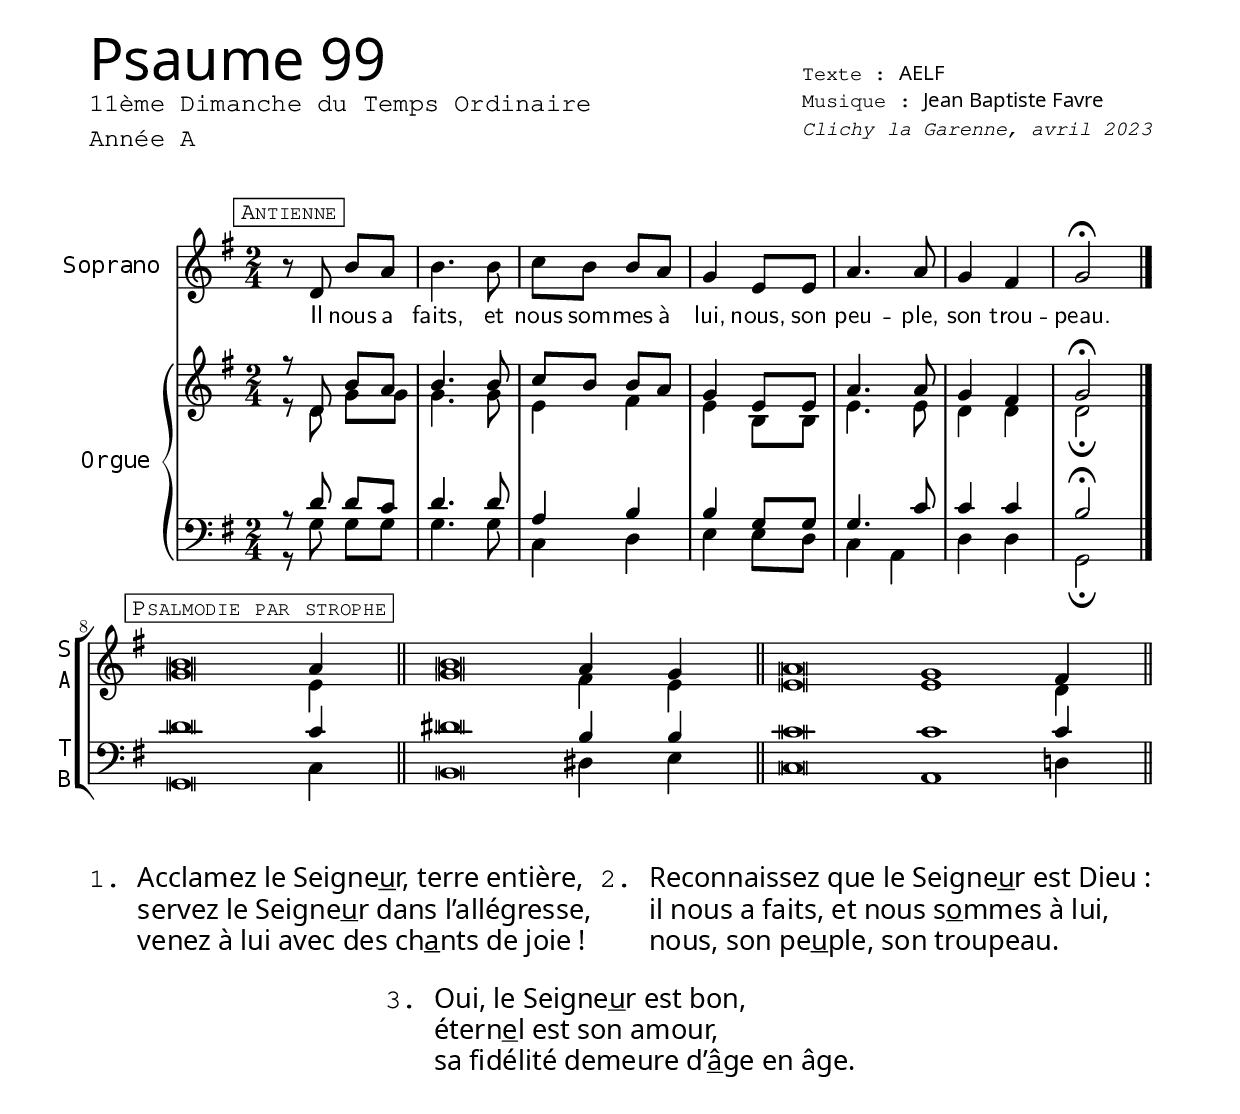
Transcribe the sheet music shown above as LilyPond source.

\version "2.24.1"
\language "english"
\include "../libs/commonFunctions.ily"

tempoVerseRallentando = {
  \set Score.tempoHideNote = ##t
  \tempo 4=60
}
tempoVerseAcelerando = {
  \set Score.tempoHideNote = ##t
  \tempo 2=120
}

scoreHeader = \header {
  title = "Psaume 99"
  subtitle = \markup { \column { "11ème Dimanche du Temps Ordinaire" "Année A" }}
  composer = "Jean Baptiste Favre"
  poet = "AELF"
  date = "Clichy la Garenne, avril 2023"
}

global = {
  \key g \major
  \time 2/4
}

%%%%%%%%%%%%%%%%%%%%%%%%%%%%%%
%%%%%%%%%% Antiphon %%%%%%%%%%
%%%%%%%%%%%%%%%%%%%%%%%%%%%%%%

antiphonRythm = {
 s2*7 \bar "|." \break
}
antiphonMusicSoprano = \relative c' {
  \markCustom "Antienne"
  r8 d8 b' a b4. b8 c b b a g4 e8 e a4. a8 g4 fs g2
  }

antiphonMusicAlto = \relative c' {
  r8 d8 g g g4. g8 e4 fs e b8 b e4. e8 d4 d d2
  }

antiphonMusicTenor =  \relative c' {
  r8 d8 d c d4. d8 a4 b b g8 g g4. c8 c4 c b2
  }

antiphonMusicBass =  \relative c' {
  r8 g8 g g g4. g8 c,4 d e e8 d c4 a d d g,2
  }

antiphonLyrics = \lyricmode {
  Il nous a faits, et nous som -- mes à lui,
  nous, son peu -- ple, son trou -- peau.
  }

antiphonLyricsSoprano = \antiphonLyrics
antiphonLyricsAlto = \antiphonLyrics
antiphonLyricsTenor = \antiphonLyrics
antiphonLyricsBass = \antiphonLyrics

%%%%%%%%%%%%%%%%%%%%%%%%%%%%%%%%%%%%%%%%%%%%%%
%%%%%%%%%%          Verses          %%%%%%%%%%
%%%%%%%%%%%%%%%%%%%%%%%%%%%%%%%%%%%%%%%%%%%%%%
verseStropheRythm = {
  \accidentalStyle forget
  \once \override Score.RehearsalMark.break-align-symbols = #'(clef)
  \markCustom "Psalmodie par strophe" \cadenzaOn
  \tempoVerseAcelerando s\breve \tempoVerseRallentando s4 \bar "||"
  \tempoVerseAcelerando s\breve s4 \tempoVerseRallentando s4 \bar "||"
  \tempoVerseAcelerando s\breve s1 \tempoVerseRallentando s4 \bar "||"
}
verseStropheMusicSoprano = \relative c'' {
  b\breve a4
  b\breve a4 g4
  a\breve g1 fs4
  }

verseStropheMusicAlto = \relative c'' {
  g\breve e4
  g\breve fs4 e4
  e\breve e1 d4
  }

verseStropheMusicTenor = \relative c' {
  d\breve c4
  ds\breve b4 b4
  c\breve c1 c4
  }

verseStropheMusicBass = \relative c {
  g\breve c4
  b\breve ds4 e4
  c\breve a1 d4
  }

verseLyrics = \markuplist {
  \override #'(font-family . sans)
  \override #'(font-size . 1.5)
  \column {
    \fill-line {
      \column{
        \concat { \typewriter "1. " "Acclamez le Seigne" \underline u "r, terre entière,"}
        \concat { \typewriter "   " "servez le Seigne" \underline u "r dans l’allégresse,"}
        \concat { \typewriter "   " "venez à lui avec des ch" \underline a "nts de joie&nbsp;!"}
      }
      \column {
        \concat { \typewriter "2. " "Reconnaissez que le Seigne" \underline u "r est Dieu&nbsp;:"}
        \concat { \typewriter "   " "il nous a faits, et nous s" \underline o "mmes à lui,"}
        \concat { \typewriter "   " "nous, son pe" \underline u "ple, son troupeau."}
      }
    }
    \vspace #1
    \fill-line {
      \left-column {
        \concat { \typewriter "3. " "Oui, le Seigne" \underline u "r est bon,"}
        \concat { \typewriter "   " "étern" \underline e "l est son amour,"}
        \concat { \typewriter "   " "sa fidélité demeure d’" \underline â "ge en âge."}
      }
    }
  }
}
%%%%%%%%%%%%%%%%%%%%%%%%%%%%%%%%%%%%%%%%%%%%%%%%%%%%%%%%%%%%%%%%%%%%%
%%%%%%%%%%%%%%%%%%%          Draw score          %%%%%%%%%%%%%%%%%%%%
%%%%%%%%%%%%%%%%%%%%%%%%%%%%%%%%%%%%%%%%%%%%%%%%%%%%%%%%%%%%%%%%%%%%%
% Load Piano settings & layout
partition = {
  <<
    % Antienne à 4 voix mixtes
    %\include "../libs/layouts/commonAntiphonFourVoices.ily"
    \new ChoirStaff = "Antophon4Voices" <<
      \new Staff = "AntiphonSopranoStaff" <<
        \once \override Staff.VerticalAxisGroup.remove-first = ##t
        \set Staff.instrumentName = "Soprano"
        \clef "treble"
        \new Dynamics \antiphonRythm
        \new Voice = "antiphonSoprano" { \global \antiphonMusicSoprano \fermata }
        \new Lyrics \lyricsto "antiphonSoprano" { \antiphonLyricsSoprano }
      >>
    >>
    \new PianoStaff
    <<
      \set PianoStaff.instrumentName = #"Orgue"
      \new Staff <<
        \set Staff.printPartCombineTexts = ##f
        \once \override Staff.VerticalAxisGroup.remove-first = ##t
        \clef treble
        \new Voice = "soprani" {\global \voiceOne \antiphonMusicSoprano \fermata }
        \new Voice = "alti" {\global \voiceTwo \antiphonMusicAlto \fermata }
      >>
      \new Staff <<
        \set Staff.printPartCombineTexts = ##f
        \once \override Staff.VerticalAxisGroup.remove-first = ##t
        \clef bass
        \new Voice = "tenors" {\global \voiceThree \antiphonMusicTenor \fermata }
        \new Voice = "bass" {\global \voiceFour \antiphonMusicBass \fermata }
      >>
    >>
    \new ChoirStaff = "versePsalmody"
    <<
      \new Staff = "verseSopranoAlto" <<
        \set Staff.shortInstrumentName = \markup { \right-column { "S" "A" } }
        \once \override Staff.VerticalAxisGroup.remove-first = ##t
        \global
        \clef treble
        \new Dynamics { \silence \antiphonMusicSoprano \verseStropheRythm }
        \new Voice = "verseSoprano" << \voiceOne {\silence \antiphonMusicSoprano \cadenzaOn \verseStropheMusicSoprano } >>
        \new Voice = "verseAlto" << \voiceTwo {\silence \antiphonMusicSoprano \cadenzaOn \verseStropheMusicAlto } >>
      >>
      \new Staff = "verseTenorBass" <<
        \set Staff.shortInstrumentName = \markup { \right-column { "T" "B" } }
        \once \override Staff.VerticalAxisGroup.remove-first = ##t
        \global
        \clef bass
        \new Dynamics {\silence \antiphonMusicSoprano \verseStropheRythm}
        \new Voice = "verseTenor" << \voiceOne {\silence \antiphonMusicSoprano \cadenzaOn \verseStropheMusicTenor } >>
        \new Voice = "verseBass" << \voiceTwo {\silence \antiphonMusicSoprano \cadenzaOn \verseStropheMusicBass } >>
      >>
    >>
  >>
}
%%%%%%%%%%%%% PARTITION VISUELLE %%%%%%%%%%%%%
% PDF output
\paper {
  top-margin = 1.5\cm
  bottom-margin = 1.5\cm
  left-margin = 1.5\cm
  right-margin = 1.5\cm
  markup-system-spacing = #'((basic-distance . 10)
     (minimum-distance . 10)
     (padding . 5)
     (stretchability . 5))
  #(define fonts
    (set-global-fonts
     #:music "emmentaler"
     #:brace "emmentaler"
     #:roman "Latin Modern Roman"
     #:sans "Cantarell"
  ))
  #(include-special-characters)
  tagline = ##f
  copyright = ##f
  scoreTitleMarkup = \markup \columns {
    \fill-line {
      \column {
        \line {
          \left-column {
            \fontsize #8 \sans \fromproperty #'header:title
            \fontsize #1 \typewriter \fromproperty #'header:subtitle
          }
        }
      }
      \column {
        \line {
          \fontsize #-1
          \left-column {
            \line { \concat { \typewriter "Texte&nbsp;: " \sans \fromproperty #'header:poet \bold " " } }
            \line { \concat { \typewriter "Musique&nbsp;: " \sans \fromproperty #'header:composer \bold " " } }
            \typewriter \italic \fromproperty #'header:date
          }
        }
      }
    }
  }
}

\score {
  \partition
  \layout {
      ragged-last = ##f
      \context {
          \Staff
          \RemoveEmptyStaves
          \override NoteHead.style = #'altdefault
          \override InstrumentName.font-name = #"Monospace Regular"
      }
      \context {
          \PianoStaff
          \RemoveEmptyStaves
          \override NoteHead.style = #'altdefault
          \override InstrumentName.font-name = #"Monospace Regular"
      }
      \context {
          \ChoirStaff
          \RemoveEmptyStaves
          \override NoteHead.style = #'altdefault
          \override InstrumentName.font-name = #"Monospace Regular"
      }
      \override LyricText.font-name = #"Latin Modern Sans"
      \override Score.RehearsalMark.font-family = #'typewriter
  }
  \scoreHeader
}
\verseLyrics